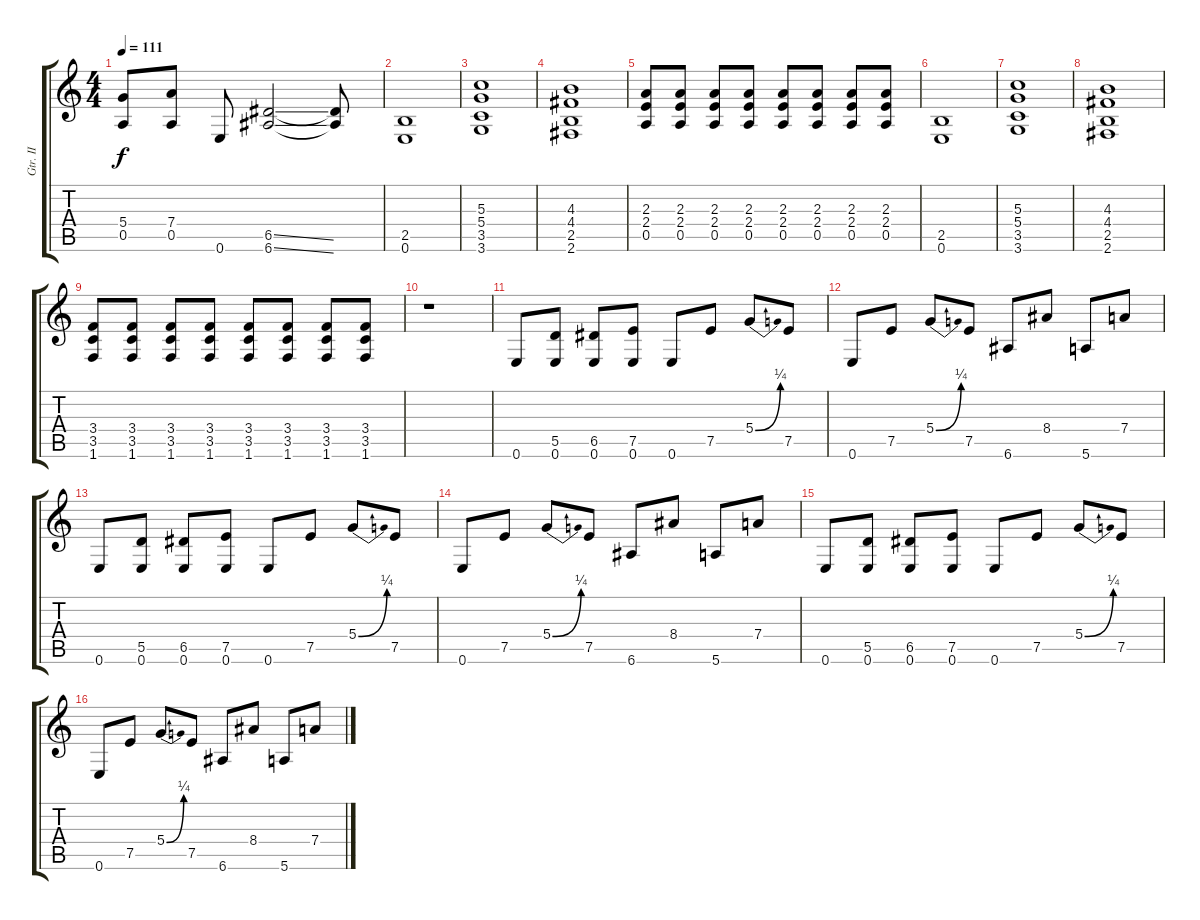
\track ("Gtr. II" "Gtr. II") {instrument distortionguitar}
\staff {score tabs}
\tuning (E4 B3 G3 D3 A2 E2) {hide}
\ts (4 4)
\tempo 111
\clef g2
\ks c
(5.4{t} 0.5{t}).8{dy f} (7.4 0.5).8 0.6.8 (6.5{ss} 6.6{ss}).2 (6.5{t} 6.6{t}).8 |
(2.5 0.6).1 |
(5.3 5.4 3.5 3.6).1 |
(4.3 4.4 2.5 2.6).1 |
(2.3 2.4 0.5).8 (2.3 2.4 0.5).8 (2.3 2.4 0.5).8 (2.3 2.4 0.5).8 (2.3 2.4 0.5).8 (2.3 2.4 0.5).8 (2.3 2.4 0.5).8 (2.3 2.4 0.5).8 |
(2.5 0.6).1 |
(5.3 5.4 3.5 3.6).1 |
(4.3 4.4 2.5 2.6).1 |
(3.4 3.5 1.6).8 (3.4 3.5 1.6).8 (3.4 3.5 1.6).8 (3.4 3.5 1.6).8 (3.4 3.5 1.6).8 (3.4 3.5 1.6).8 (3.4 3.5 1.6).8 (3.4 3.5 1.6).8 |
r.1 |
0.6.8 (5.5 0.6).8 (6.5 0.6).8 (7.5 0.6).8 0.6.8 7.5.8 5.4{be (bend 0 0 60 1)}.8 7.5.8 |
0.6.8 7.5.8 5.4{be (bend 0 0 60 1)}.8 7.5.8 6.6.8 8.4.8 5.6.8 7.4.8 |
0.6.8 (5.5 0.6).8 (6.5 0.6).8 (7.5 0.6).8 0.6.8 7.5.8 5.4{be (bend 0 0 60 1)}.8 7.5.8 |
0.6.8 7.5.8 5.4{be (bend 0 0 60 1)}.8 7.5.8 6.6.8 8.4.8 5.6.8 7.4.8 |
0.6.8 (5.5 0.6).8 (6.5 0.6).8 (7.5 0.6).8 0.6.8 7.5.8 5.4{be (bend 0 0 60 1)}.8 7.5.8 |
0.6.8 7.5.8 5.4{be (bend 0 0 60 1)}.8 7.5.8 6.6.8 8.4.8 5.6.8 7.4.8
